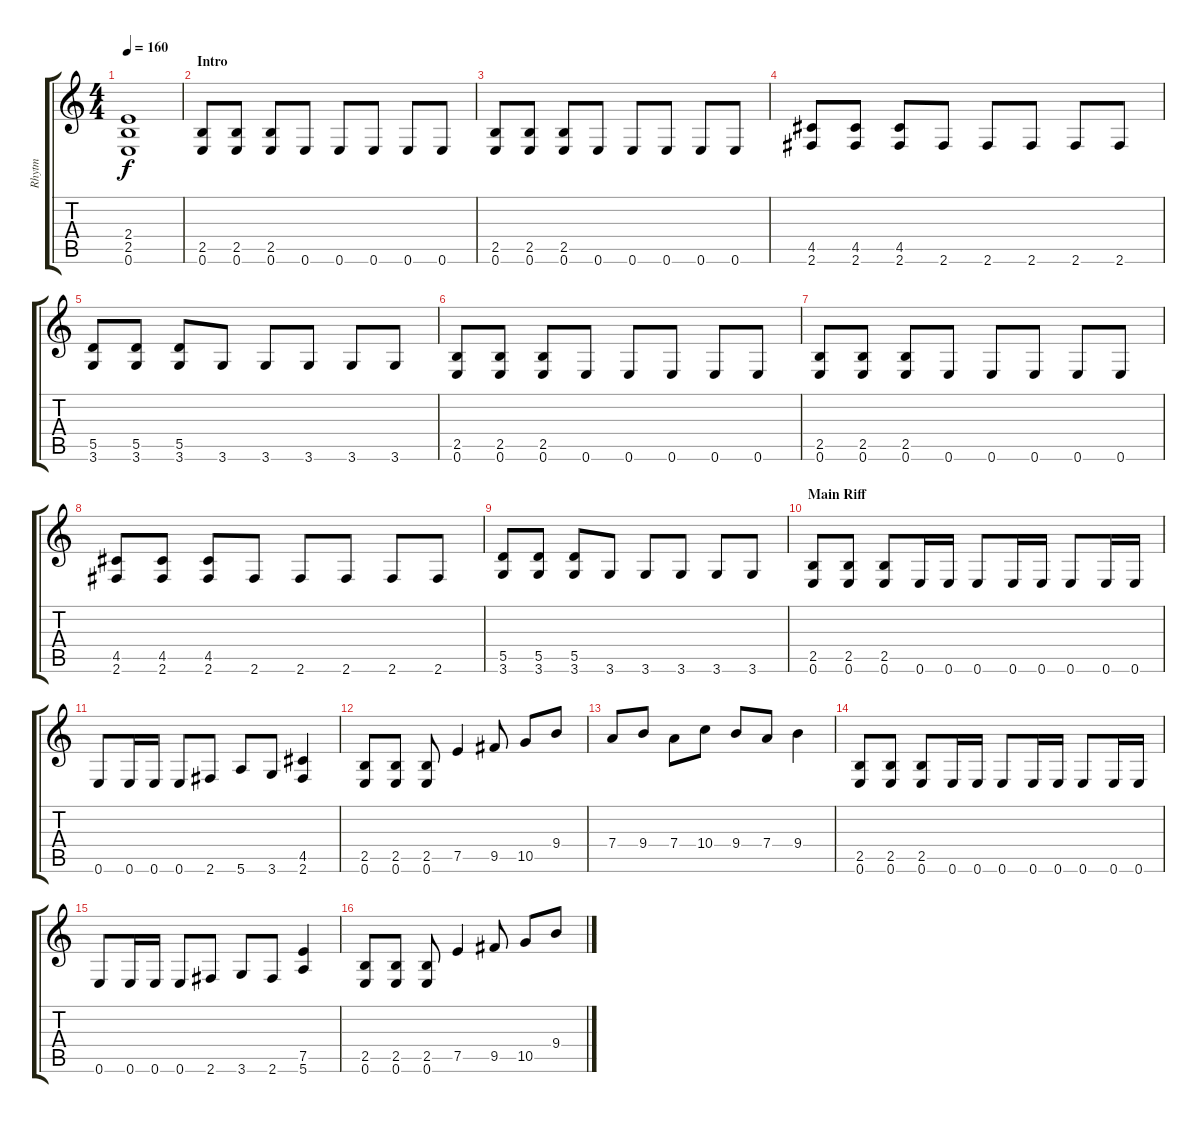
\track ("Rhytm" "Rhytm") {instrument distortionguitar}
\staff {score tabs}
\tuning (E4 B3 G3 D3 A2 E2) {hide}
\ts (4 4)
\tempo 160
\clef g2
\ks c
(2.4 2.5 0.6).1{dy f instrument distortionguitar} |
\section ("" "Intro")
(2.5 0.6).8 (2.5 0.6).8 (2.5 0.6).8 0.6.8 0.6.8 0.6.8 0.6.8 0.6.8 |
(2.5 0.6).8 (2.5 0.6).8 (2.5 0.6).8 0.6.8 0.6.8 0.6.8 0.6.8 0.6.8 |
(4.5 2.6).8 (4.5 2.6).8 (4.5 2.6).8 2.6.8 2.6.8 2.6.8 2.6.8 2.6.8 |
(5.5 3.6).8 (5.5 3.6).8 (5.5 3.6).8 3.6.8 3.6.8 3.6.8 3.6.8 3.6.8 |
(2.5 0.6).8 (2.5 0.6).8 (2.5 0.6).8 0.6.8 0.6.8 0.6.8 0.6.8 0.6.8 |
(2.5 0.6).8 (2.5 0.6).8 (2.5 0.6).8 0.6.8 0.6.8 0.6.8 0.6.8 0.6.8 |
(4.5 2.6).8 (4.5 2.6).8 (4.5 2.6).8 2.6.8 2.6.8 2.6.8 2.6.8 2.6.8 |
(5.5 3.6).8 (5.5 3.6).8 (5.5 3.6).8 3.6.8 3.6.8 3.6.8 3.6.8 3.6.8 |
\section ("" "Main Riff")
(2.5 0.6).8 (2.5 0.6).8 (2.5 0.6).8 0.6.16 0.6.16 0.6.8 0.6.16 0.6.16 0.6.8 0.6.16 0.6.16 |
0.6.8 0.6.16 0.6.16 0.6.8 2.6.8 5.6.8 3.6.8 (4.5 2.6).4 |
(2.5 0.6).8 (2.5 0.6).8 (2.5 0.6).8 7.5.4 9.5.8 10.5.8 9.4.8 |
7.4.8 9.4.8 7.4.8 10.4.8 9.4.8 7.4.8 9.4.4 |
(2.5 0.6).8 (2.5 0.6).8 (2.5 0.6).8 0.6.16 0.6.16 0.6.8 0.6.16 0.6.16 0.6.8 0.6.16 0.6.16 |
0.6.8 0.6.16 0.6.16 0.6.8 2.6.8 3.6.8 2.6.8 (7.5 5.6).4 |
(2.5 0.6).8 (2.5 0.6).8 (2.5 0.6).8 7.5.4 9.5.8 10.5.8 9.4.8
